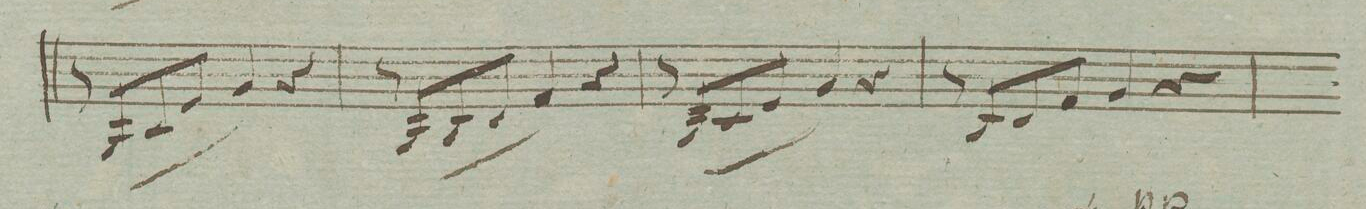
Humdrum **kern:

**kern	**dynam
*I"Violino. 2do	*
*clefG2	*
*k[nenbna]	*
*met(c|)	*
*M2/2	*
8r	.
(8G/L	.
8c/	.
8e/J	.
4g/)	.
4r	.
=233	=233
8r	.
(8G/L	.
8B/	.
8d/J	.
4f/)	.
4r	.
=234	=234
8r	.
(8G/L	.
8c/	.
8e/J	.
4g/)	.
4r	.
=235	=235
8r	.
8B/L	.
8d/	.
8f/J	.
4g/	.
4r	.
=236	=236
*-	*-
